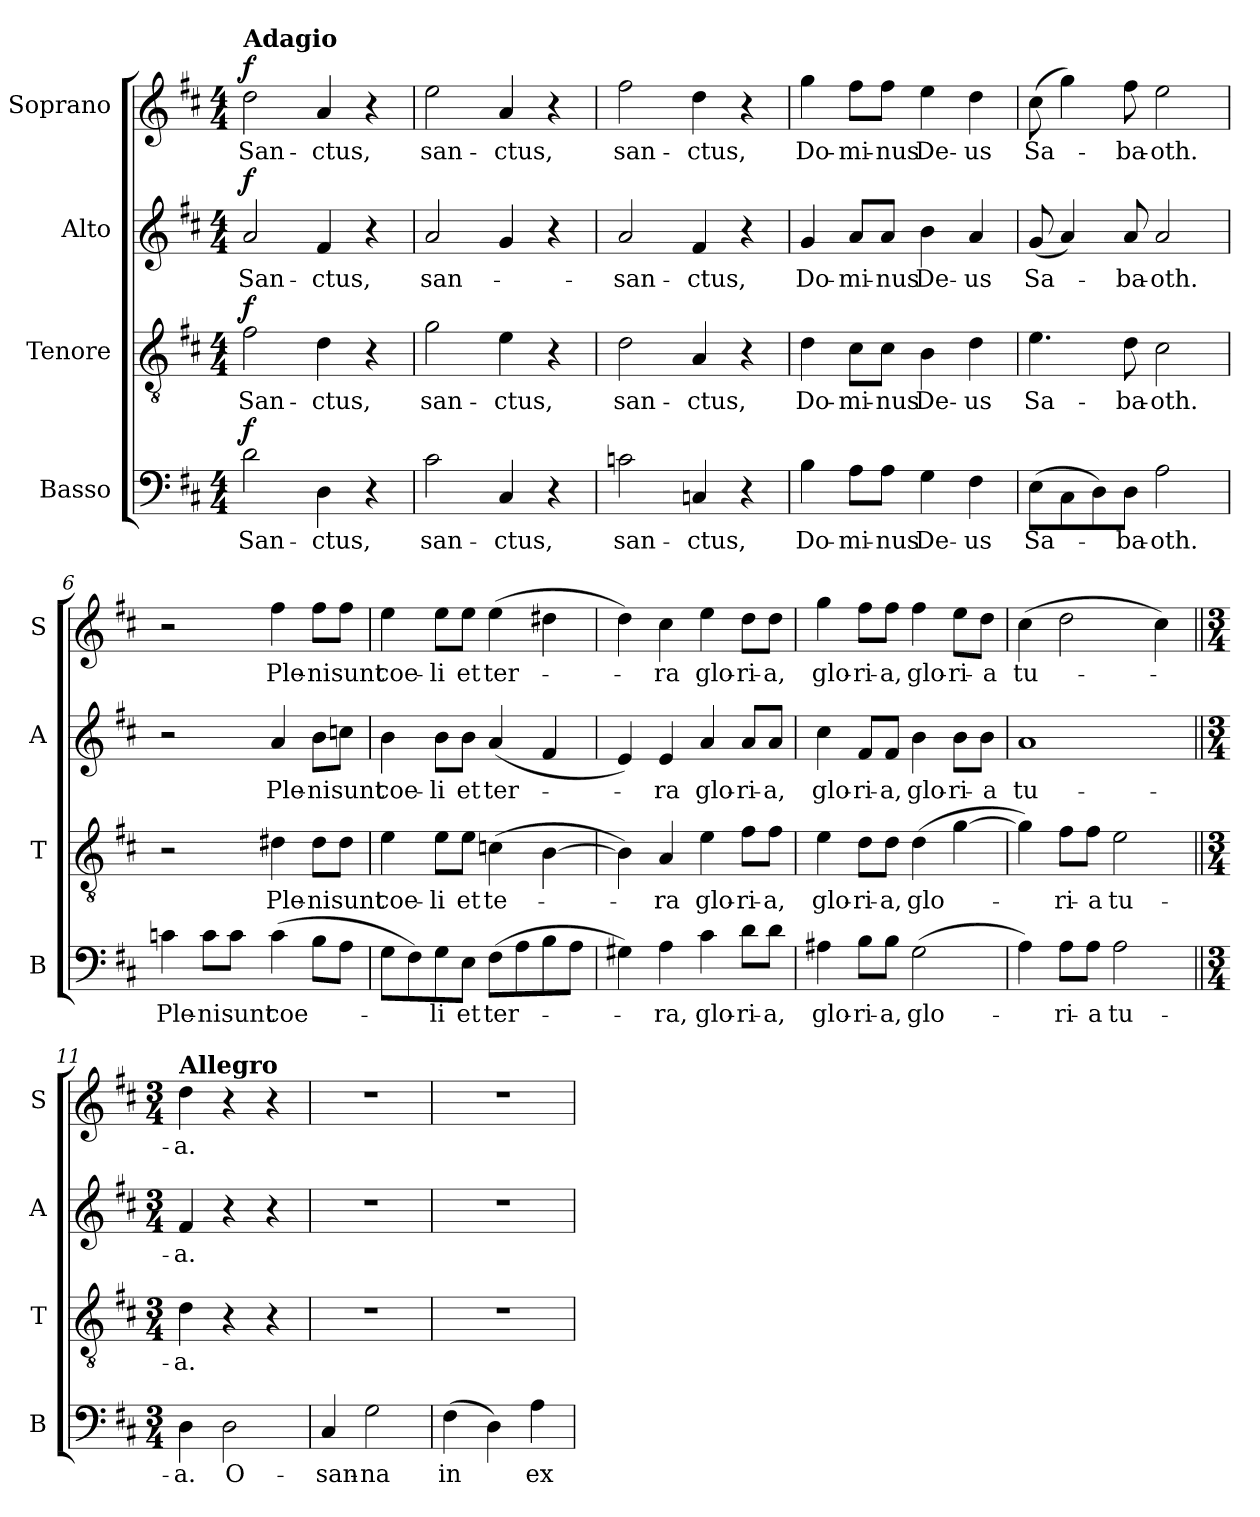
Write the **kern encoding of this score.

**kern	**text	**dynam	**kern	**text	**dynam	**kern	**text	**dynam	**kern	**text	**dynam
*part4	*part4	*part4	*part3	*part3	*part3	*part2	*part2	*part2	*part1	*part1	*part1
*staff4	*staff4	*staff4	*staff3	*staff3	*staff3	*staff2	*staff2	*staff2	*staff1	*staff1	*staff1
*I"Basso	*	*	*I"Tenore	*	*	*I"Alto	*	*	*I"Soprano	*	*
*I'B	*	*	*I'T	*	*	*I'A	*	*	*I'S	*	*
*clefF4	*	*	*clefGv2	*	*	*clefG2	*	*	*clefG2	*	*
*k[f#c#]	*	*	*k[f#c#]	*	*	*k[f#c#]	*	*	*k[f#c#]	*	*
*D:	*	*	*D:	*	*	*D:	*	*	*D:	*	*
*M4/4	*	*	*M4/4	*	*	*M4/4	*	*	*M4/4	*	*
=1	=1	=1	=1	=1	=1	=1	=1	=1	=1	=1	=1
!	!	!	!	!	!	!	!	!	!LO:TX:a:B:t=Adagio	!	!
!	!LO:LY:b	!LO:DY:a	!	!LO:LY:b	!LO:DY:a	!	!LO:LY:b	!LO:DY:a	!	!LO:LY:b	!LO:DY:a
2d\	San-	f	2f#\	San-	f	2a/	San-	f	2dd\	San-	f
!	!LO:LY:b	!	!	!LO:LY:b	!	!	!LO:LY:b	!	!	!LO:LY:b	!
4D\	-ctus,	.	4d\	-ctus,	.	4f#/	-ctus,	.	4a/	-ctus,	.
4r	.	.	4r	.	.	4r	.	.	4r	.	.
=2	=2	=2	=2	=2	=2	=2	=2	=2	=2	=2	=2
!	!LO:LY:b	!	!	!LO:LY:b	!	!	!LO:LY:b	!	!	!LO:LY:b	!
2c#\	san-	.	2g\	san-	.	2a/	san-	.	2ee\	san-	.
!	!LO:LY:b	!	!	!LO:LY:b	!	!	!	!	!	!LO:LY:b	!
4C#/	-ctus,	.	4e\	-ctus,	.	4g/	.	.	4a/	-ctus,	.
4r	.	.	4r	.	.	4r	.	.	4r	.	.
=3	=3	=3	=3	=3	=3	=3	=3	=3	=3	=3	=3
!	!LO:LY:b	!	!	!LO:LY:b	!	!	!LO:LY:b	!	!	!LO:LY:b	!
2cn\	san-	.	2d\	san-	.	2a/	-san-	.	2ff#\	san-	.
!	!LO:LY:b	!	!	!LO:LY:b	!	!	!LO:LY:b	!	!	!LO:LY:b	!
4Cn/	-ctus,	.	4A/	-ctus,	.	4f#/	-ctus,	.	4dd\	-ctus,	.
4r	.	.	4r	.	.	4r	.	.	4r	.	.
=4	=4	=4	=4	=4	=4	=4	=4	=4	=4	=4	=4
!	!LO:LY:b	!	!	!LO:LY:b	!	!	!LO:LY:b	!	!	!LO:LY:b	!
4B\	Do-	.	4d\	Do-	.	4g/	Do-	.	4gg\	Do-	.
!	!LO:LY:b	!	!	!LO:LY:b	!	!	!LO:LY:b	!	!	!LO:LY:b	!
8A\L	-mi-	.	8c#\L	-mi-	.	8a/L	-mi-	.	8ff#\L	-mi-	.
!	!LO:LY:b	!	!	!LO:LY:b	!	!	!LO:LY:b	!	!	!LO:LY:b	!
8A\J	-nus	.	8c#\J	-nus	.	8a/J	-nus	.	8ff#\J	-nus	.
!	!LO:LY:b	!	!	!LO:LY:b	!	!	!LO:LY:b	!	!	!LO:LY:b	!
4G\	De-	.	4B\	De-	.	4b\	De-	.	4ee\	De-	.
!	!LO:LY:b	!	!	!LO:LY:b	!	!	!LO:LY:b	!	!	!LO:LY:b	!
4F#\	-us	.	4d\	-us	.	4a/	-us	.	4dd\	-us	.
=5	=5	=5	=5	=5	=5	=5	=5	=5	=5	=5	=5
!	!LO:LY:b	!	!	!LO:LY:b	!	!	!LO:LY:b	!	!	!LO:LY:b	!
(>8E\L	Sa-	.	4.e\	Sa-	.	(<8g/	Sa-	.	(>8cc#\	Sa-	.
8C#\	.	.	.	.	.	4a/)	.	.	4gg\)	.	.
8D\)	.	.	.	.	.	.	.	.	.	.	.
!	!LO:LY:b	!	!	!LO:LY:b	!	!	!LO:LY:b	!	!	!LO:LY:b	!
8D\J	-ba-	.	8d\	-ba-	.	8a/	-ba-	.	8ff#\	-ba-	.
!	!LO:LY:b	!	!	!LO:LY:b	!	!	!LO:LY:b	!	!	!LO:LY:b	!
2A\	-oth.	.	2c#\	-oth.	.	2a/	-oth.	.	2ee\	-oth.	.
!!LO:LB:g=z
=6	=6	=6	=6	=6	=6	=6	=6	=6	=6	=6	=6
!	!LO:LY:b	!	!	!	!	!	!	!	!	!	!
4cn\	Ple-	.	2r	.	.	2r	.	.	2r	.	.
!	!LO:LY:b	!	!	!	!	!	!	!	!	!	!
8c\L	-ni	.	.	.	.	.	.	.	.	.	.
!	!LO:LY:b	!	!	!	!	!	!	!	!	!	!
8c\J	sunt	.	.	.	.	.	.	.	.	.	.
!	!LO:LY:b	!	!	!LO:LY:b	!	!	!LO:LY:b	!	!	!LO:LY:b	!
(>4c\	coe-	.	4d#X\	Ple-	.	4a/	Ple-	.	4ff#\	Ple-	.
!	!	!	!	!LO:LY:b	!	!	!LO:LY:b	!	!	!LO:LY:b	!
8B\L	.	.	8d#\L	-ni	.	8b\L	-ni	.	8ff#\L	-ni	.
!	!	!	!	!LO:LY:b	!	!	!LO:LY:b	!	!	!LO:LY:b	!
8A\J	.	.	8d#\J	sunt	.	8ccn\J	sunt	.	8ff#\J	sunt	.
=7	=7	=7	=7	=7	=7	=7	=7	=7	=7	=7	=7
!	!	!	!	!LO:LY:b	!	!	!LO:LY:b	!	!	!LO:LY:b	!
8G\L	.	.	4e\	coe-	.	4b\	coe-	.	4ee\	coe-	.
8F#\)	.	.	.	.	.	.	.	.	.	.	.
!	!LO:LY:b	!	!	!LO:LY:b	!	!	!LO:LY:b	!	!	!LO:LY:b	!
8G\	-li	.	8e\L	-li	.	8b\L	-li	.	8ee\L	-li	.
!	!LO:LY:b	!	!	!LO:LY:b	!	!	!LO:LY:b	!	!	!LO:LY:b	!
8E\J	et	.	8e\J	et	.	8b\J	et	.	8ee\J	et	.
!	!LO:LY:b	!	!	!LO:LY:b	!	!	!LO:LY:b	!	!	!LO:LY:b	!
(>8F#\L	ter-	.	(>4cn\	te-	.	(<4a/	ter-	.	(>4ee\	ter-	.
8A\	.	.	.	.	.	.	.	.	.	.	.
8B\	.	.	[4B\	.	.	4f#/	.	.	4dd#X\	.	.
8A\J	.	.	.	.	.	.	.	.	.	.	.
=8	=8	=8	=8	=8	=8	=8	=8	=8	=8	=8	=8
4G#X\)	.	.	4B\])	.	.	4e/)	.	.	4dd\)	.	.
!	!LO:LY:b	!	!	!LO:LY:b	!	!	!LO:LY:b	!	!	!LO:LY:b	!
4A\	-ra,	.	4A/	-ra	.	4e/	-ra	.	4cc#\	-ra	.
!	!LO:LY:b	!	!	!LO:LY:b	!	!	!LO:LY:b	!	!	!LO:LY:b	!
4c#\	glo-	.	4e\	glo-	.	4a/	glo-	.	4ee\	glo-	.
!	!LO:LY:b	!	!	!LO:LY:b	!	!	!LO:LY:b	!	!	!LO:LY:b	!
8d\L	-ri-	.	8f#\L	-ri-	.	8a/L	-ri-	.	8dd\L	-ri-	.
!	!LO:LY:b	!	!	!LO:LY:b	!	!	!LO:LY:b	!	!	!LO:LY:b	!
8d\J	-a,	.	8f#\J	-a,	.	8a/J	-a,	.	8dd\J	-a,	.
=9	=9	=9	=9	=9	=9	=9	=9	=9	=9	=9	=9
!	!LO:LY:b	!	!	!LO:LY:b	!	!	!LO:LY:b	!	!	!LO:LY:b	!
4A#X\	glo-	.	4e\	glo-	.	4cc#\	glo-	.	4gg\	glo-	.
!	!LO:LY:b	!	!	!LO:LY:b	!	!	!LO:LY:b	!	!	!LO:LY:b	!
8B\L	-ri-	.	8d\L	-ri-	.	8f#/L	-ri-	.	8ff#\L	-ri-	.
!	!LO:LY:b	!	!	!LO:LY:b	!	!	!LO:LY:b	!	!	!LO:LY:b	!
8B\J	-a,	.	8d\J	-a,	.	8f#/J	-a,	.	8ff#\J	-a,	.
!	!LO:LY:b	!	!	!LO:LY:b	!	!	!LO:LY:b	!	!	!LO:LY:b	!
(>2G\	glo-	.	(>4d\	glo-	.	4b\	glo-	.	4ff#\	glo-	.
!	!	!	!	!	!	!	!LO:LY:b	!	!	!LO:LY:b	!
.	.	.	[4g\	.	.	8b\L	-ri-	.	8ee\L	-ri-	.
!	!	!	!	!	!	!	!LO:LY:b	!	!	!LO:LY:b	!
.	.	.	.	.	.	8b\J	-a	.	8dd\J	-a	.
=10	=10	=10	=10	=10	=10	=10	=10	=10	=10	=10	=10
!	!	!	!	!	!	!	!LO:LY:b	!	!	!LO:LY:b	!
4A\)	.	.	4g\])	.	.	1a	tu-	.	(>4cc#\	tu-	.
!	!LO:LY:b	!	!	!LO:LY:b	!	!	!	!	!	!	!
8A\L	-ri-	.	8f#\L	-ri-	.	.	.	.	2dd\	.	.
!	!LO:LY:b	!	!	!LO:LY:b	!	!	!	!	!	!	!
8A\J	-a	.	8f#\J	-a	.	.	.	.	.	.	.
!	!LO:LY:b	!	!	!LO:LY:b	!	!	!	!	!	!	!
2A\	tu-	.	2e\	tu-	.	.	.	.	.	.	.
.	.	.	.	.	.	.	.	.	4cc#\)	.	.
!!LO:LB:g=z
=11||	=11||	=11||	=11||	=11||	=11||	=11||	=11||	=11||	=11||	=11||	=11||
*M3/4	*	*	*M3/4	*	*	*M3/4	*	*	*M3/4	*	*
!	!	!	!	!	!	!	!	!	!LO:TX:a:B:t=Allegro	!	!
!	!LO:LY:b	!	!	!LO:LY:b	!	!	!LO:LY:b	!	!	!LO:LY:b	!
4D\	-a.	.	4d\	-a.	.	4f#/	-a.	.	4dd\	-a.	.
!	!LO:LY:b	!	!	!	!	!	!	!	!	!	!
2D\	O-	.	4r	.	.	4r	.	.	4r	.	.
.	.	.	4r	.	.	4r	.	.	4r	.	.
=12	=12	=12	=12	=12	=12	=12	=12	=12	=12	=12	=12
!	!LO:LY:b	!	!	!	!	!	!	!	!	!	!
4C#/	-san-	.	2.r	.	.	2.r	.	.	2.r	.	.
!	!LO:LY:b	!	!	!	!	!	!	!	!	!	!
2G\	-na	.	.	.	.	.	.	.	.	.	.
=13	=13	=13	=13	=13	=13	=13	=13	=13	=13	=13	=13
!	!LO:LY:b	!	!	!	!	!	!	!	!	!	!
(>4F#\	in	.	2.r	.	.	2.r	.	.	2.r	.	.
4D\)	.	.	.	.	.	.	.	.	.	.	.
!	!LO:LY:b	!	!	!	!	!	!	!	!	!	!
4A\	ex-	.	.	.	.	.	.	.	.	.	.
=	=	=	=	=	=	=	=	=	=	=	=
*-	*-	*-	*-	*-	*-	*-	*-	*-	*-	*-	*-
